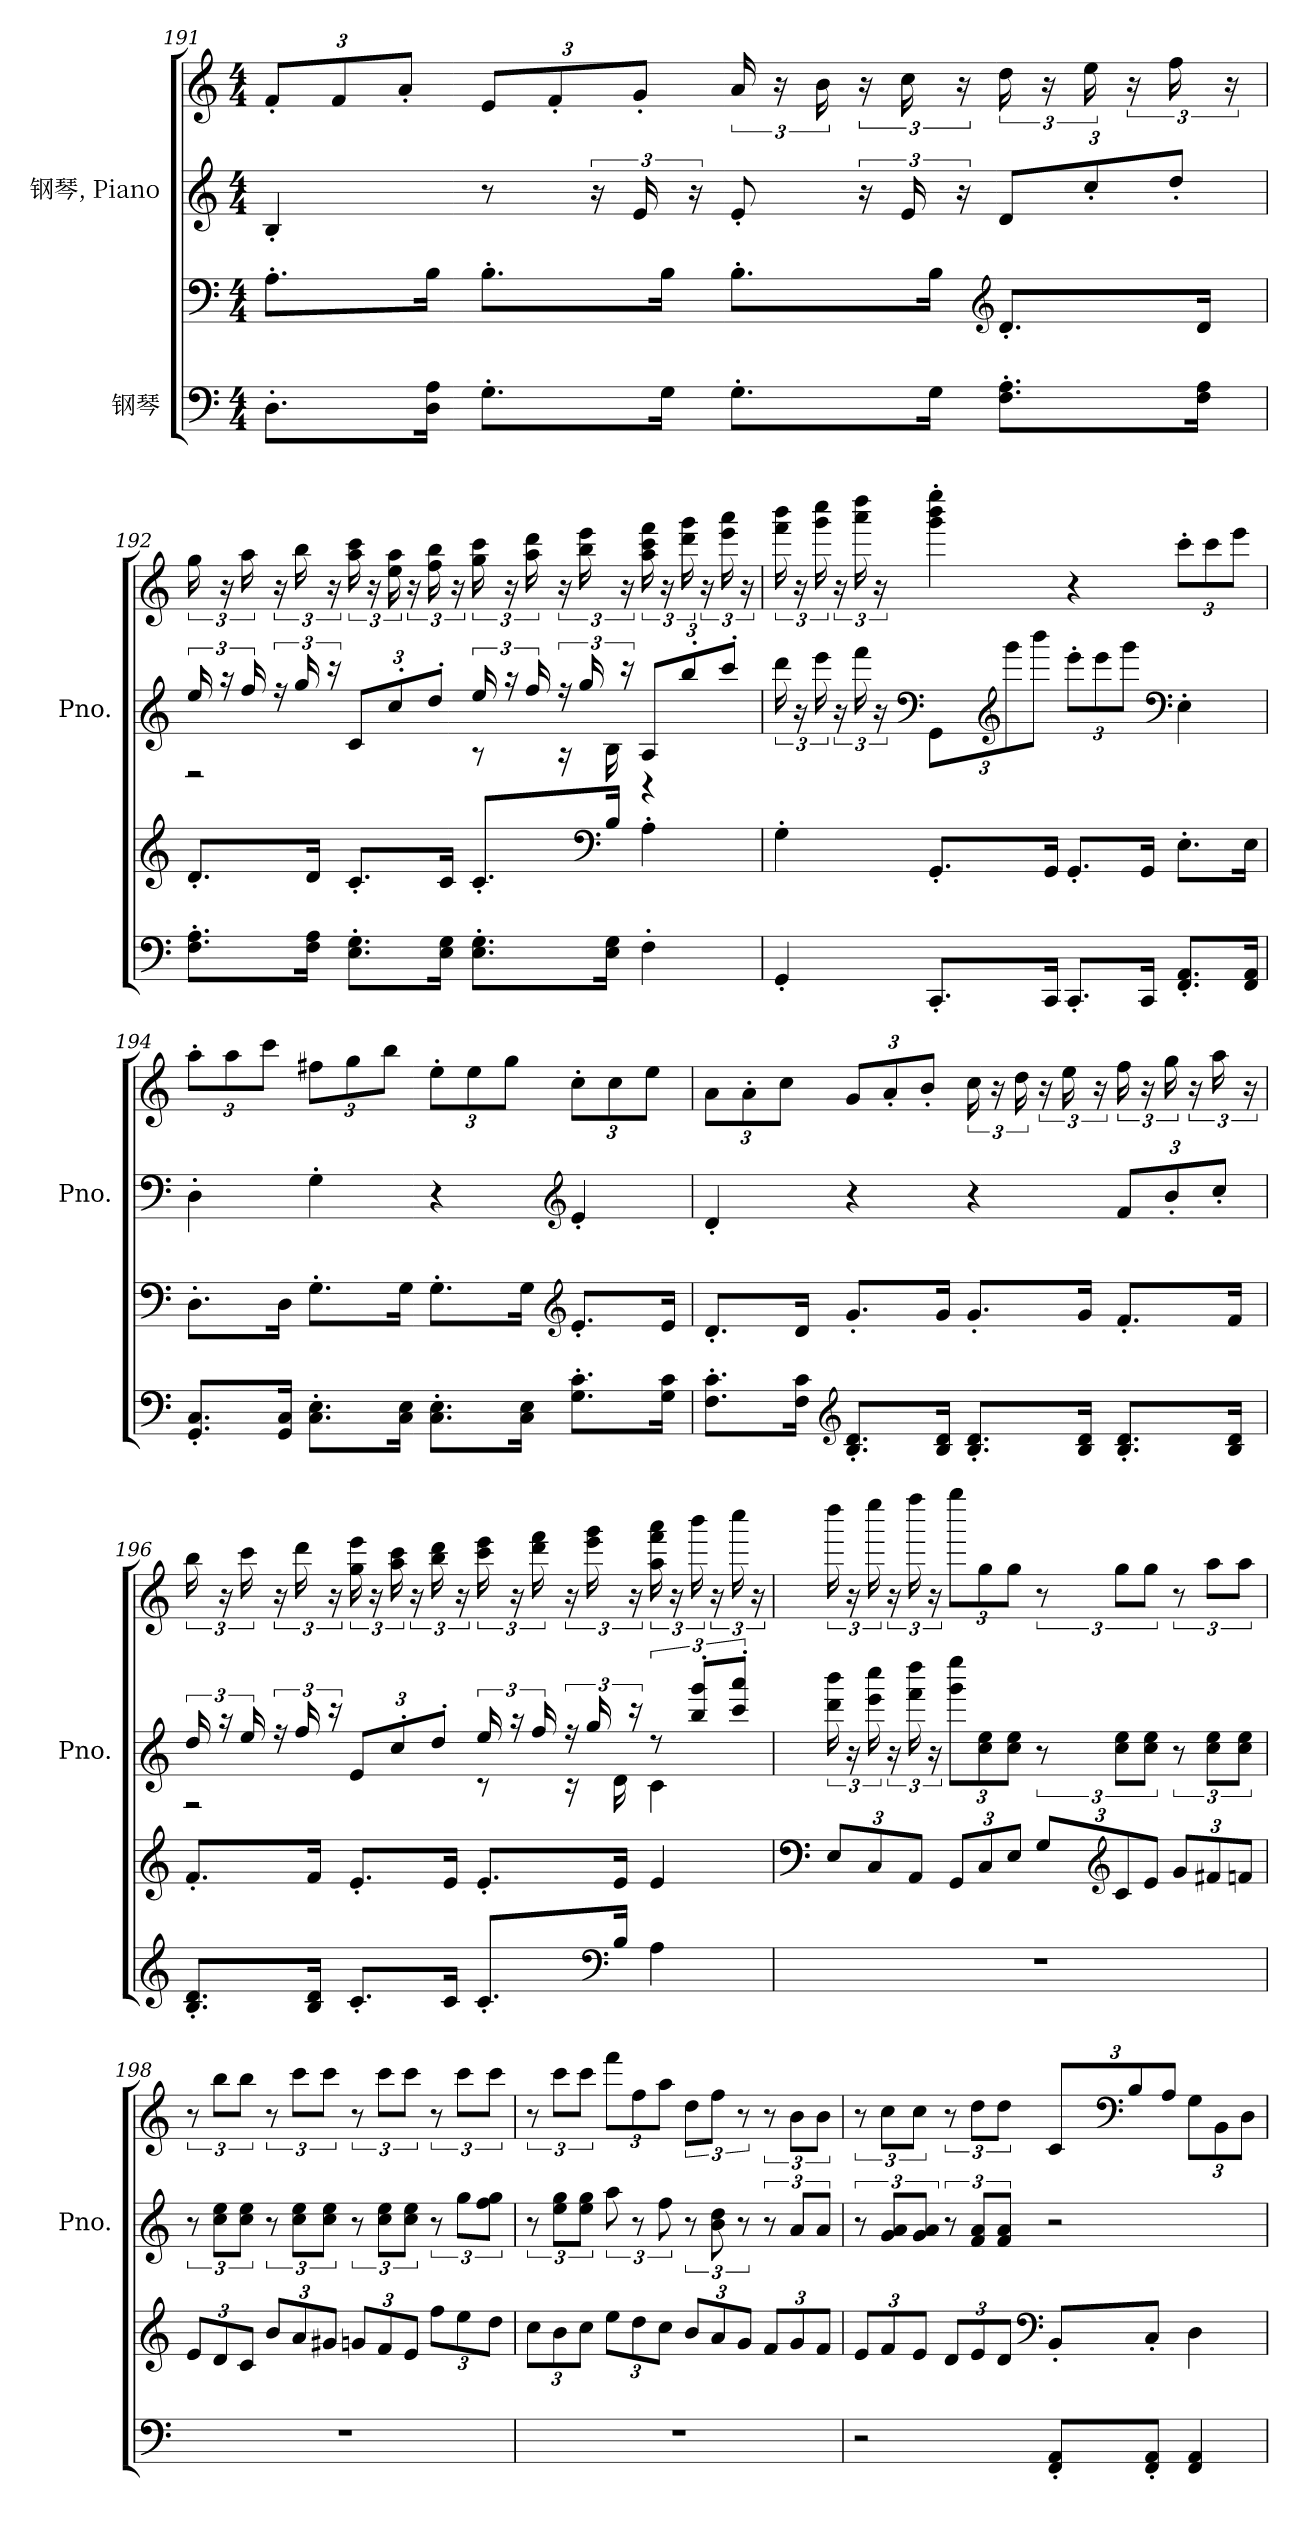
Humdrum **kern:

**kern	**kern	**kern	**kern
*part2	*part2	*part1	*part1
*staff4	*staff3	*staff2	*staff1
*I"钢琴	*	*I"钢琴, Piano	*
*	*	*I'Pno.	*
!!LO:PB:g=z
*clefF4	*clefF4	*clefG2	*clefG2
*k[]	*k[]	*k[]	*k[]
*M4/4	*M4/4	*M4/4	*M4/4
*	*	*	*Xbrackettup
=191	=191	=191	=191
8.D'\L	8.A'\L	4B'/	12f'/L
.	.	.	12f/
.	.	.	12a'/J
16D\ 16A\Jk	16B\Jk	.	.
8.G'\L	8.B'\L	8r	12e/L
.	.	.	12f'/
.	.	24r	.
.	.	24e/	12g'/J
16G\Jk	16B\Jk	.	.
.	.	24r	.
*	*	*	*brackettup
8.G'\L	8.B'\L	8e'/	24a/
.	.	.	24r
.	.	.	24b\
.	.	24r	24r
.	.	24e/	24cc\
16G\Jk	16B\Jk	.	.
.	.	24r	24r
*	*clefG2	*	*
*	*	*Xbrackettup	*
8.F\' 8.A\'L	8.d'/L	12d/L	24dd\
.	.	.	24r
.	.	12cc'/	24ee\
.	.	.	24r
.	.	12dd'/J	24ff\
16F\ 16A\Jk	16d/Jk	.	.
.	.	.	24r
!!LO:LB:g=z
=192	=192	=192	=192
*	*	*brackettup	*
*	*	*^	*
8.F\' 8.A\'L	8.d'/L	24ee/	2r	24gg\
.	.	24r	.	24r
.	.	24ff/	.	24aa\
.	.	24r	.	24r
.	.	24gg/	.	24bb\
16F\ 16A\Jk	16d/Jk	.	.	.
.	.	24r	.	24r
*	*	*Xbrackettup	*	*
8.E\' 8.G\'L	8.c'/L	12c/L	.	24aa\ 24ccc\
.	.	.	.	24r
.	.	12cc'/	.	24ee\ 24aa\
.	.	.	.	24r
.	.	12dd'/J	.	24ff\ 24bb\
16E\ 16G\Jk	16c/Jk	.	.	.
.	.	.	.	24r
*	*	*brackettup	*	*
8.E\' 8.G\'L	8.c'/L	24ee/	8r	24gg\ 24ccc\
.	.	24r	.	24r
.	.	24ff/	.	24aa\ 24ddd\
.	.	24r	16r	24r
.	.	24gg/	.	24bb\ 24eee\
*	*clefF4	*	*	*
16E\ 16G\Jk	16B/Jk	.	16B\	.
.	.	24r	.	24r
*	*	*Xbrackettup	*	*
4F'\	4A'\	12A/L	4r	24aa\ 24ccc\ 24fff\
.	.	.	.	24r
.	.	12bb'/	.	24ddd\ 24ggg\
.	.	.	.	24r
.	.	12ccc'/J	.	24eee\ 24aaa\
.	.	.	.	24r
*	*	*v	*v	*
!!LO:LB:g=z
=193	=193	=193	=193
*	*	*brackettup	*
4GG'/	4G'\	24ddd\	24fff\ 24bbb\
.	.	24r	24r
.	.	24eee\	24ggg\ 24cccc\
.	.	24r	24r
.	.	24fff\	24aaa\ 24dddd\
.	.	24r	24r
*	*	*clefF4	*
*	*	*Xbrackettup	*
8.CC'/L	8.GG'/L	12GG\L	4ggg\' 4bbb\' 4eeee\'
*	*	*clefG2	*
.	.	12ggg\	.
.	.	12bbb\J	.
16CC/Jk	16GG/Jk	.	.
8.CC'/L	8.GG'/L	12eee'\L	4r
.	.	12eee\	.
.	.	12ggg\J	.
16CC/Jk	16GG/Jk	.	.
*	*	*clefF4	*
*	*	*	*Xbrackettup
8.FF/' 8.AA/'L	8.E'\L	4E'\	12ccc'\L
.	.	.	12ccc\
.	.	.	12eee\J
16FF/ 16AA/Jk	16E\Jk	.	.
=194	=194	=194	=194
8.GG/' 8.C/'L	8.D'\L	4D'\	12aa'\L
.	.	.	12aa\
.	.	.	12ccc\J
16GG/ 16C/Jk	16D\Jk	.	.
8.C\' 8.E\'L	8.G'\L	4G'\	12ff#X\L
.	.	.	12gg\
.	.	.	12bb\J
16C\ 16E\Jk	16G\Jk	.	.
8.C\' 8.E\'L	8.G'\L	4r	12ee'\L
.	.	.	12ee\
.	.	.	12gg\J
16C\ 16E\Jk	16G\Jk	.	.
*	*clefG2	*clefG2	*
8.G\' 8.c\'L	8.e'/L	4e'/	12cc'\L
.	.	.	12cc\
.	.	.	12ee\J
16G\ 16c\Jk	16e/Jk	.	.
!!LO:PB:g=z
=195	=195	=195	=195
8.F\' 8.c\'L	8.d'/L	4d'/	12a\L
.	.	.	12a'\
.	.	.	12cc\J
16F\ 16c\Jk	16d/Jk	.	.
*clefG2	*	*	*
8.B/' 8.d/'L	8.g'/L	4r	12g/L
.	.	.	12a'/
.	.	.	12b'/J
16B/ 16d/Jk	16g/Jk	.	.
*	*	*	*brackettup
8.B/' 8.d/'L	8.g'/L	4r	24cc\
.	.	.	24r
.	.	.	24dd\
.	.	.	24r
.	.	.	24ee\
16B/ 16d/Jk	16g/Jk	.	.
.	.	.	24r
8.B/' 8.d/'L	8.f'/L	12f/L	24ff\
.	.	.	24r
.	.	12b'/	24gg\
.	.	.	24r
.	.	12cc'/J	24aa\
16B/ 16d/Jk	16f/Jk	.	.
.	.	.	24r
!!LO:LB:g=z
=196	=196	=196	=196
*	*	*brackettup	*
*	*	*^	*
8.B/' 8.d/'L	8.f'/L	24dd/	2r	24bb\
.	.	24r	.	24r
.	.	24ee/	.	24ccc\
.	.	24r	.	24r
.	.	24ff/	.	24ddd\
16B/ 16d/Jk	16f/Jk	.	.	.
.	.	24r	.	24r
*	*	*Xbrackettup	*	*
8.c'/L	8.e'/L	12e/L	.	24gg\ 24eee\
.	.	.	.	24r
.	.	12cc'/	.	24aa\ 24ccc\
.	.	.	.	24r
.	.	12dd'/J	.	24bb\ 24ddd\
16c/Jk	16e/Jk	.	.	.
.	.	.	.	24r
*	*	*brackettup	*	*
8.c'/L	8.e'/L	24ee/	8r	24ccc\ 24eee\
.	.	24r	.	24r
.	.	24ff/	.	24ddd\ 24fff\
.	.	24r	16r	24r
.	.	24gg/	.	24eee\ 24ggg\
*clefF4	*	*	*	*
16B/Jk	16e/Jk	.	16d\	.
.	.	24r	.	24r
4A\	4e/	12r	4c\	24aa\ 24fff\ 24aaa\
.	.	.	.	24r
.	.	12bb/' 12ggg/'L	.	24bbb\
.	.	.	.	24r
.	.	12ccc/' 12aaa/'J	.	24cccc\
.	.	.	.	24r
*	*	*v	*v	*
!!LO:LB:g=z
=197	=197	=197	=197
*	*clefF4	*	*
*	*Xbrackettup	*	*
1r	12E/L	24ddd\ 24bbb\	24dddd\
.	.	24r	24r
.	12C/	24eee\ 24cccc\	24eeee\
.	.	24r	24r
.	12AA/J	24fff\ 24dddd\	24ffff\
.	.	24r	24r
*	*	*Xbrackettup	*Xbrackettup
.	12GG/L	12ggg\ 12eeee\L	12gggg\L
.	12C/	12cc\ 12ee\	12gg\
.	12E/J	12cc\ 12ee\J	12gg\J
*	*	*brackettup	*brackettup
.	12G/L	12r	12r
*	*clefG2	*	*
.	12c/	12cc\ 12ee\L	12gg\L
.	12e/J	12cc\ 12ee\J	12gg\J
.	12g/L	12r	12r
.	12f#X/	12cc\ 12ee\L	12aa\L
.	12fn/J	12cc\ 12ee\J	12aa\J
=198	=198	=198	=198
1r	12e/L	12r	12r
.	12d/	12cc\ 12ee\L	12bb\L
.	12c/J	12cc\ 12ee\J	12bb\J
.	12b/L	12r	12r
.	12a/	12cc\ 12ee\L	12ccc\L
.	12g#X/J	12cc\ 12ee\J	12ccc\J
.	12gn/L	12r	12r
.	12f/	12cc\ 12ee\L	12ccc\L
.	12e/J	12cc\ 12ee\J	12ccc\J
.	12ff\L	12r	12r
.	12ee\	12gg\L	12ccc\L
.	12dd\J	12ff\ 12gg\J	12ccc\J
!!LO:PB:g=z
=199	=199	=199	=199
1r	12cc\L	12r	12r
.	12b\	12ee\ 12gg\L	12ccc\L
.	12cc\J	12ee\ 12gg\J	12ccc\J
*	*	*	*Xbrackettup
.	12ee\L	12aa\	12fff\L
.	12dd\	12r	12ff\
.	12cc\J	12ff\	12aa\J
*	*	*	*brackettup
.	12b/L	12r	12dd\L
.	12a/	12b\ 12dd\	12ff\J
.	12g/J	12r	12r
.	12f/L	12r	12r
.	12g/	12a/L	12b\L
.	12f/J	12a/J	12b\J
=200	=200	=200	=200
2r	12e/L	12r	12r
.	12f/	12g/ 12a/L	12cc\L
.	12e/J	12g/ 12a/J	12cc\J
.	12d/L	12r	12r
.	12e/	12f/ 12a/L	12dd\L
.	12d/J	12f/ 12a/J	12dd\J
*	*clefF4	*	*
*	*	*	*Xbrackettup
8FF/' 8AA/'L	8BB'/L	2r	12c/L
*	*	*	*clefF4
.	.	.	12B/
8FF/' 8AA/'J	8C'/J	.	.
.	.	.	12A/J
4FF/ 4AA/	4D\	.	12G\L
.	.	.	12BB\
.	.	.	12D\J
=	=	=	=
*-	*-	*-	*-
